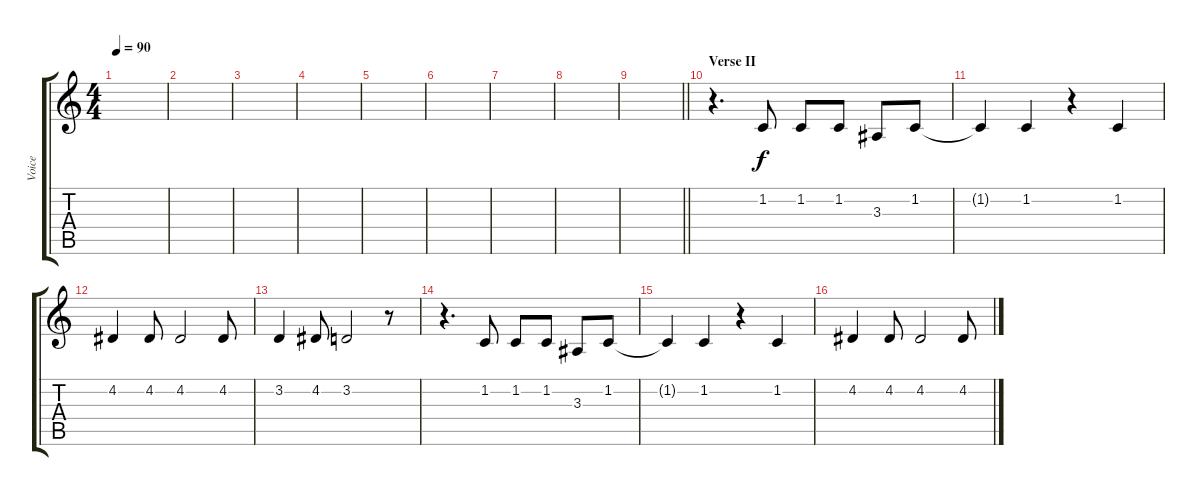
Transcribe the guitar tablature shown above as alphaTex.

\track ("Voice " "Voice ") {instrument lead6voice}
\staff {score tabs}
\tuning (E4 B3 G3 D3 A2 E2) {hide}
\ts (4 4)
\tempo 90
\clef g2
\ks c
|
|
|
|
|
|
|
|
\barLineRight lightlight
|
\section ("" "Verse II")
r.4{d} 1.2.8 1.2.8 1.2.8 3.3.8 1.2.8 |
1.2{t}.4 1.2.4 r.4 1.2.4 |
4.2.4 4.2.8 4.2.2 4.2.8 |
3.2.4 4.2.8 3.2.2 r.8 |
r.4{d} 1.2.8 1.2.8 1.2.8 3.3.8 1.2.8 |
1.2{t}.4 1.2.4 r.4 1.2.4 |
4.2.4 4.2.8 4.2.2 4.2.8
